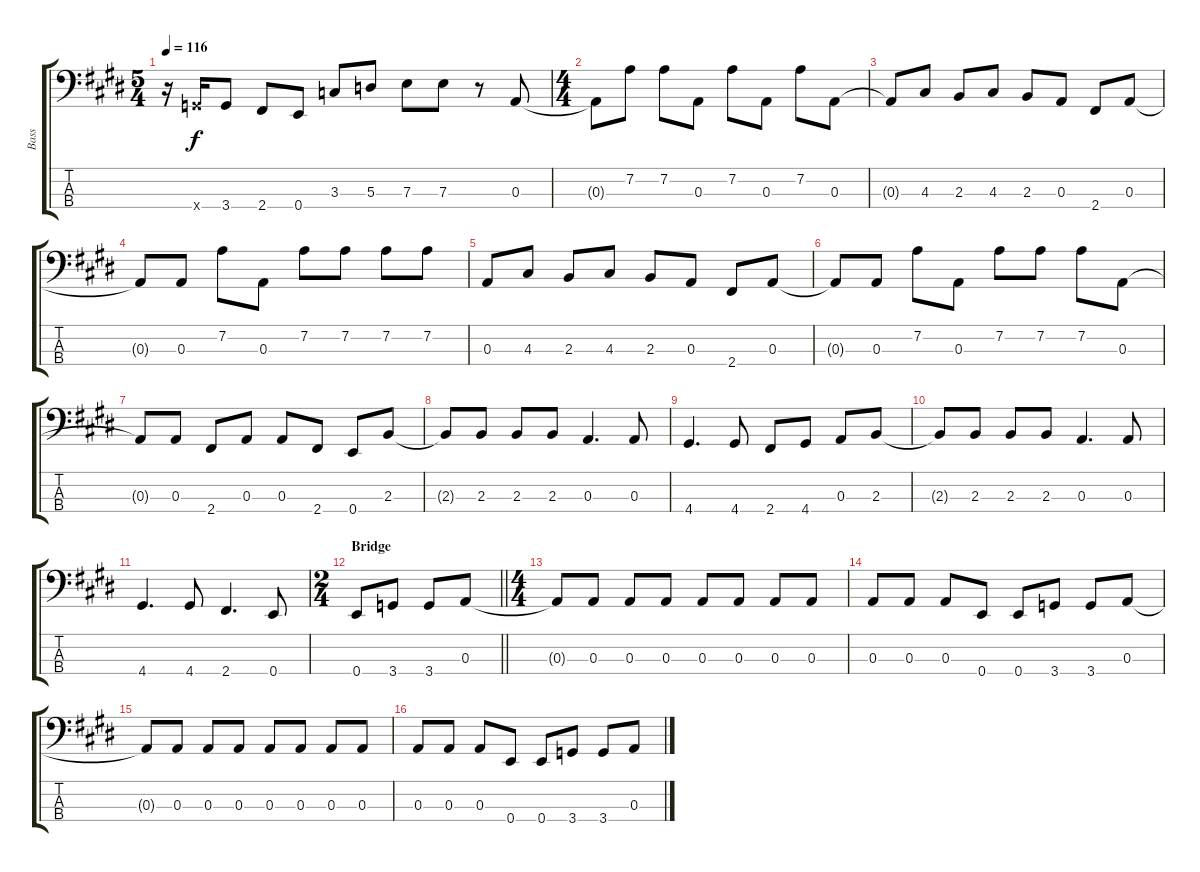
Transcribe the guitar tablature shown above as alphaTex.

\track ("Bass" "Bass") {instrument electricbassfinger}
\staff {score tabs}
\tuning (G2 D2 A1 E1) {hide}
\ts (5 4)
\tempo 116
\clef f4
\ks c#minor
r.16{dy f} 3.4{x}.16 3.4.8 2.4.8 0.4.8 3.3.8 5.3.8 7.3.8 7.3.8 r.8 0.3.8 |
\ts (4 4)
0.3{t}.8 7.2.8 7.2.8 0.3.8 7.2.8 0.3.8 7.2.8 0.3.8 |
\ks e
0.3{t}.8 4.3.8 2.3.8 4.3.8 2.3.8 0.3.8 2.4.8 0.3.8 |
\ks c#minor
0.3{t}.8 0.3.8 7.2.8 0.3.8 7.2.8 7.2.8 7.2.8 7.2.8 |
0.3.8 4.3.8 2.3.8 4.3.8 2.3.8 0.3.8 2.4.8 0.3.8 |
\ks e
0.3{t}.8 0.3.8 7.2.8 0.3.8 7.2.8 7.2.8 7.2.8 0.3.8 |
\ks c#minor
0.3{t}.8 0.3.8 2.4.8 0.3.8 0.3.8 2.4.8 0.4.8 2.3.8 |
2.3{t}.8 2.3.8 2.3.8 2.3.8 0.3.4{d} 0.3.8 |
4.4.4{d} 4.4.8 2.4.8 4.4.8 0.3.8 2.3.8 |
\ks e
2.3{t}.8 2.3.8 2.3.8 2.3.8 0.3.4{d} 0.3.8 |
\ks c#minor
4.4.4{d} 4.4.8 2.4.4{d} 0.4.8 |
\ts (2 4)
\section ("" "Bridge")
\barLineRight lightlight
0.4.8 3.4.8 3.4.8 0.3.8 |
\ts (4 4)
\ks e
0.3{t}.8 0.3.8 0.3.8 0.3.8 0.3.8 0.3.8 0.3.8 0.3.8 |
\ks c#minor
0.3.8 0.3.8 0.3.8 0.4.8 0.4.8 3.4.8 3.4.8 0.3.8 |
0.3{t}.8 0.3.8 0.3.8 0.3.8 0.3.8 0.3.8 0.3.8 0.3.8 |
\ks e
0.3.8 0.3.8 0.3.8 0.4.8 0.4.8 3.4.8 3.4.8 0.3.8
